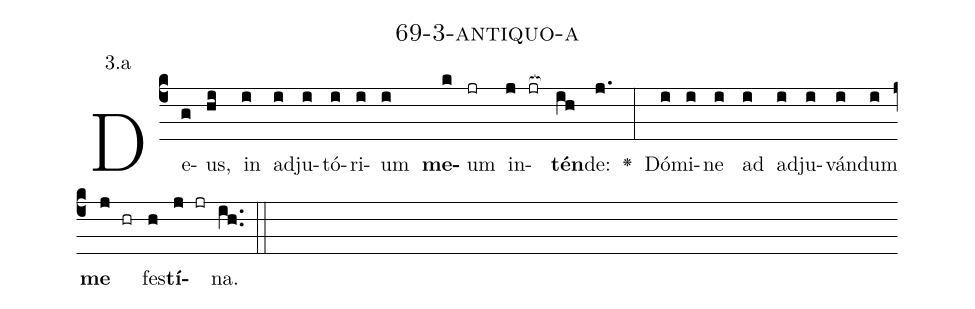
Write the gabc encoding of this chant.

name: 69-3-antiquo-a;
annotation: 3.a;
%%
(c4)De(g)us,(hi) in(i) ad(i)ju(i)tó(i)ri(i)um(i) <b>me</b>(k)um(jr) in(j jr[ocb:1{])<b>tén</b>(ih[ocb:0}])de:(j.) <v>\greheightstar</v>(:) Dó(i)mi(i)ne(i) ad(i) ad(i)ju(i)ván(i)dum(i) <b>me</b>(j hr) fes(h)<b>tí</b>(j jr)na.(ih..) (::)


%E(i) u(i) o(j) u(h) a(j) e.(ih..) (::)
